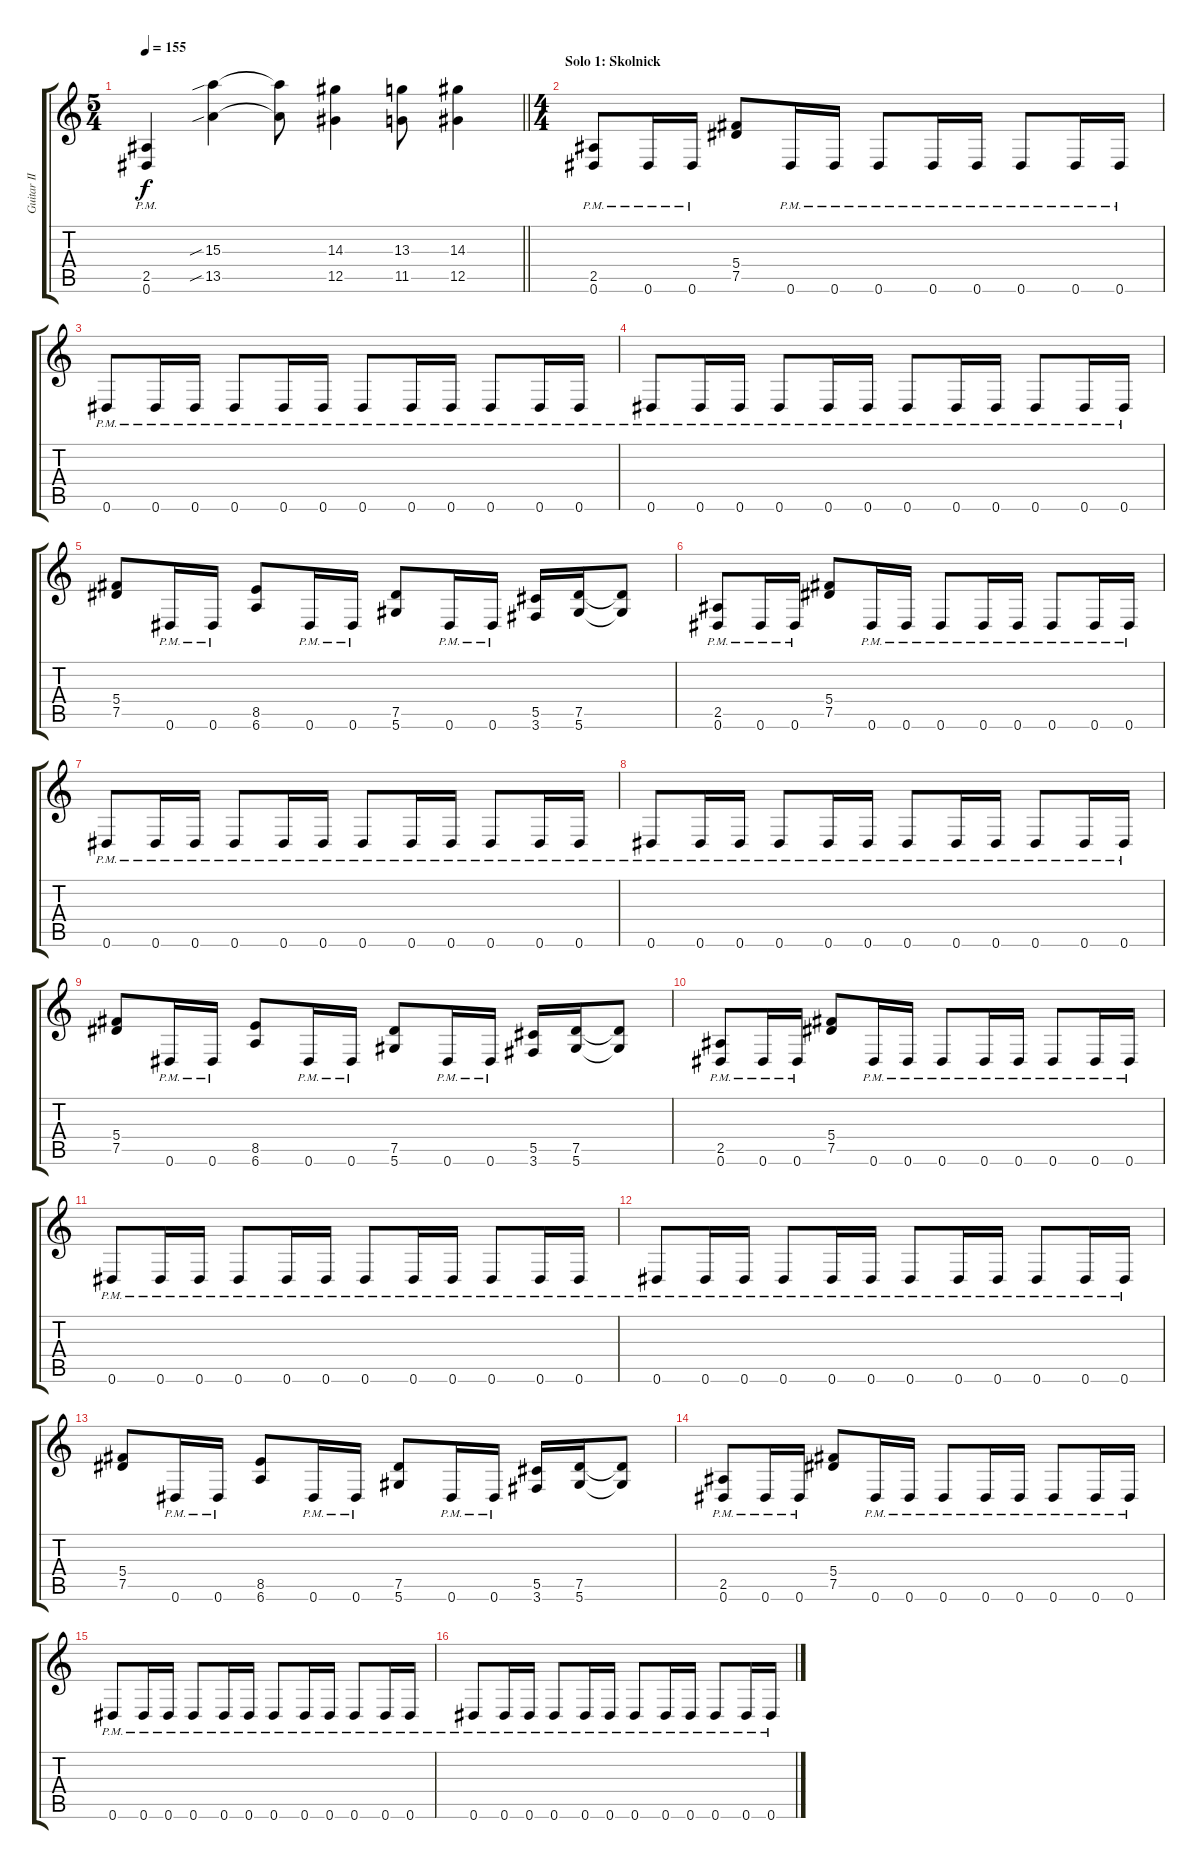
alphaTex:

\track ("Guitar II" "Guitar II") {instrument distortionguitar}
\staff {score tabs}
\tuning (Eb4 Bb3 Gb3 Db3 Ab2 Eb2) {hide}
\ts (5 4)
\tempo 155
\clef g2
\barLineRight lightlight
\ks c
(2.5{pm} 0.6{pm}).4{dy f} (15.3{sib} 13.5{sib}).4 (15.3{t} 13.5{t}).8 (14.3 12.5).4 (13.3 11.5).8 (14.3 12.5).4 |
\ts (4 4)
\section ("" "Solo 1: Skolnick")
(2.5{pm} 0.6{pm}).8 0.6{pm}.16 0.6{pm}.16 (5.4 7.5).8 0.6{pm}.16 0.6{pm}.16 0.6{pm}.8 0.6{pm}.16 0.6{pm}.16 0.6{pm}.8 0.6{pm}.16 0.6{pm}.16 |
0.6{pm}.8 0.6{pm}.16 0.6{pm}.16 0.6{pm}.8 0.6{pm}.16 0.6{pm}.16 0.6{pm}.8 0.6{pm}.16 0.6{pm}.16 0.6{pm}.8 0.6{pm}.16 0.6{pm}.16 |
0.6{pm}.8 0.6{pm}.16 0.6{pm}.16 0.6{pm}.8 0.6{pm}.16 0.6{pm}.16 0.6{pm}.8 0.6{pm}.16 0.6{pm}.16 0.6{pm}.8 0.6{pm}.16 0.6{pm}.16 |
(5.4 7.5).8 0.6{pm}.16 0.6{pm}.16 (8.5 6.6).8 0.6{pm}.16 0.6{pm}.16 (7.5 5.6).8 0.6{pm}.16 0.6{pm}.16 (5.5 3.6).16 (7.5 5.6).16 (7.5{t} 5.6{t}).8 |
(2.5{pm} 0.6{pm}).8 0.6{pm}.16 0.6{pm}.16 (5.4 7.5).8 0.6{pm}.16 0.6{pm}.16 0.6{pm}.8 0.6{pm}.16 0.6{pm}.16 0.6{pm}.8 0.6{pm}.16 0.6{pm}.16 |
0.6{pm}.8 0.6{pm}.16 0.6{pm}.16 0.6{pm}.8 0.6{pm}.16 0.6{pm}.16 0.6{pm}.8 0.6{pm}.16 0.6{pm}.16 0.6{pm}.8 0.6{pm}.16 0.6{pm}.16 |
0.6{pm}.8 0.6{pm}.16 0.6{pm}.16 0.6{pm}.8 0.6{pm}.16 0.6{pm}.16 0.6{pm}.8 0.6{pm}.16 0.6{pm}.16 0.6{pm}.8 0.6{pm}.16 0.6{pm}.16 |
(5.4 7.5).8 0.6{pm}.16 0.6{pm}.16 (8.5 6.6).8 0.6{pm}.16 0.6{pm}.16 (7.5 5.6).8 0.6{pm}.16 0.6{pm}.16 (5.5 3.6).16 (7.5 5.6).16 (7.5{t} 5.6{t}).8 |
(2.5{pm} 0.6{pm}).8 0.6{pm}.16 0.6{pm}.16 (5.4 7.5).8 0.6{pm}.16 0.6{pm}.16 0.6{pm}.8 0.6{pm}.16 0.6{pm}.16 0.6{pm}.8 0.6{pm}.16 0.6{pm}.16 |
0.6{pm}.8 0.6{pm}.16 0.6{pm}.16 0.6{pm}.8 0.6{pm}.16 0.6{pm}.16 0.6{pm}.8 0.6{pm}.16 0.6{pm}.16 0.6{pm}.8 0.6{pm}.16 0.6{pm}.16 |
0.6{pm}.8 0.6{pm}.16 0.6{pm}.16 0.6{pm}.8 0.6{pm}.16 0.6{pm}.16 0.6{pm}.8 0.6{pm}.16 0.6{pm}.16 0.6{pm}.8 0.6{pm}.16 0.6{pm}.16 |
(5.4 7.5).8 0.6{pm}.16 0.6{pm}.16 (8.5 6.6).8 0.6{pm}.16 0.6{pm}.16 (7.5 5.6).8 0.6{pm}.16 0.6{pm}.16 (5.5 3.6).16 (7.5 5.6).16 (7.5{t} 5.6{t}).8 |
(2.5{pm} 0.6{pm}).8 0.6{pm}.16 0.6{pm}.16 (5.4 7.5).8 0.6{pm}.16 0.6{pm}.16 0.6{pm}.8 0.6{pm}.16 0.6{pm}.16 0.6{pm}.8 0.6{pm}.16 0.6{pm}.16 |
0.6{pm}.8 0.6{pm}.16 0.6{pm}.16 0.6{pm}.8 0.6{pm}.16 0.6{pm}.16 0.6{pm}.8 0.6{pm}.16 0.6{pm}.16 0.6{pm}.8 0.6{pm}.16 0.6{pm}.16 |
0.6{pm}.8 0.6{pm}.16 0.6{pm}.16 0.6{pm}.8 0.6{pm}.16 0.6{pm}.16 0.6{pm}.8 0.6{pm}.16 0.6{pm}.16 0.6{pm}.8 0.6{pm}.16 0.6{pm}.16
